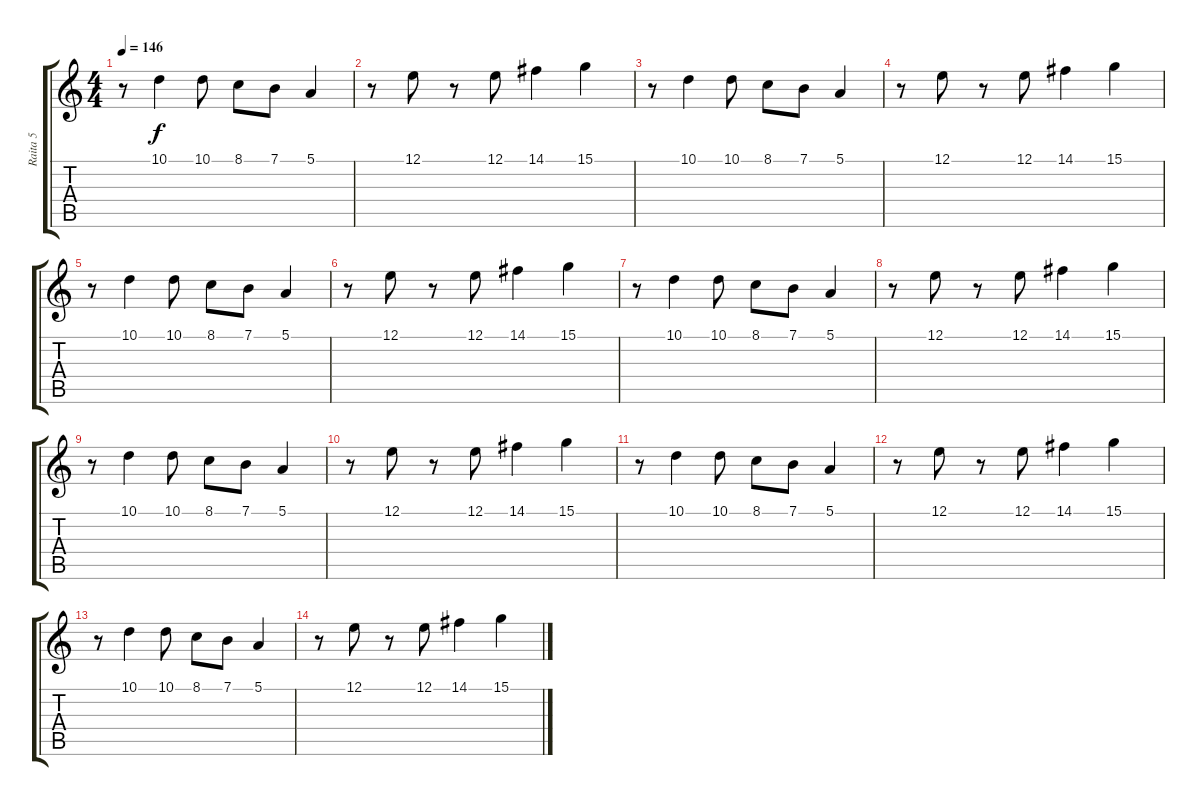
\track ("Raita 5" "Raita 5") {instrument trumpet}
\staff {score tabs}
\tuning (E4 B3 G3 D3 A2 E2) {hide}
\ts (4 4)
\tempo 146
\clef g2
\ks c
r.8{dy f} 10.1.4 10.1.8 8.1.8 7.1.8 5.1.4 |
r.8 12.1.8 r.8 12.1.8 14.1.4 15.1.4 |
r.8 10.1.4 10.1.8 8.1.8 7.1.8 5.1.4 |
r.8 12.1.8 r.8 12.1.8 14.1.4 15.1.4 |
r.8 10.1.4 10.1.8 8.1.8 7.1.8 5.1.4 |
r.8 12.1.8 r.8 12.1.8 14.1.4 15.1.4 |
r.8 10.1.4 10.1.8 8.1.8 7.1.8 5.1.4 |
r.8 12.1.8 r.8 12.1.8 14.1.4 15.1.4 |
r.8 10.1.4 10.1.8 8.1.8 7.1.8 5.1.4 |
r.8 12.1.8 r.8 12.1.8 14.1.4 15.1.4 |
r.8 10.1.4 10.1.8 8.1.8 7.1.8 5.1.4 |
r.8 12.1.8 r.8 12.1.8 14.1.4 15.1.4 |
r.8 10.1.4 10.1.8 8.1.8 7.1.8 5.1.4 |
r.8 12.1.8 r.8 12.1.8 14.1.4 15.1.4
